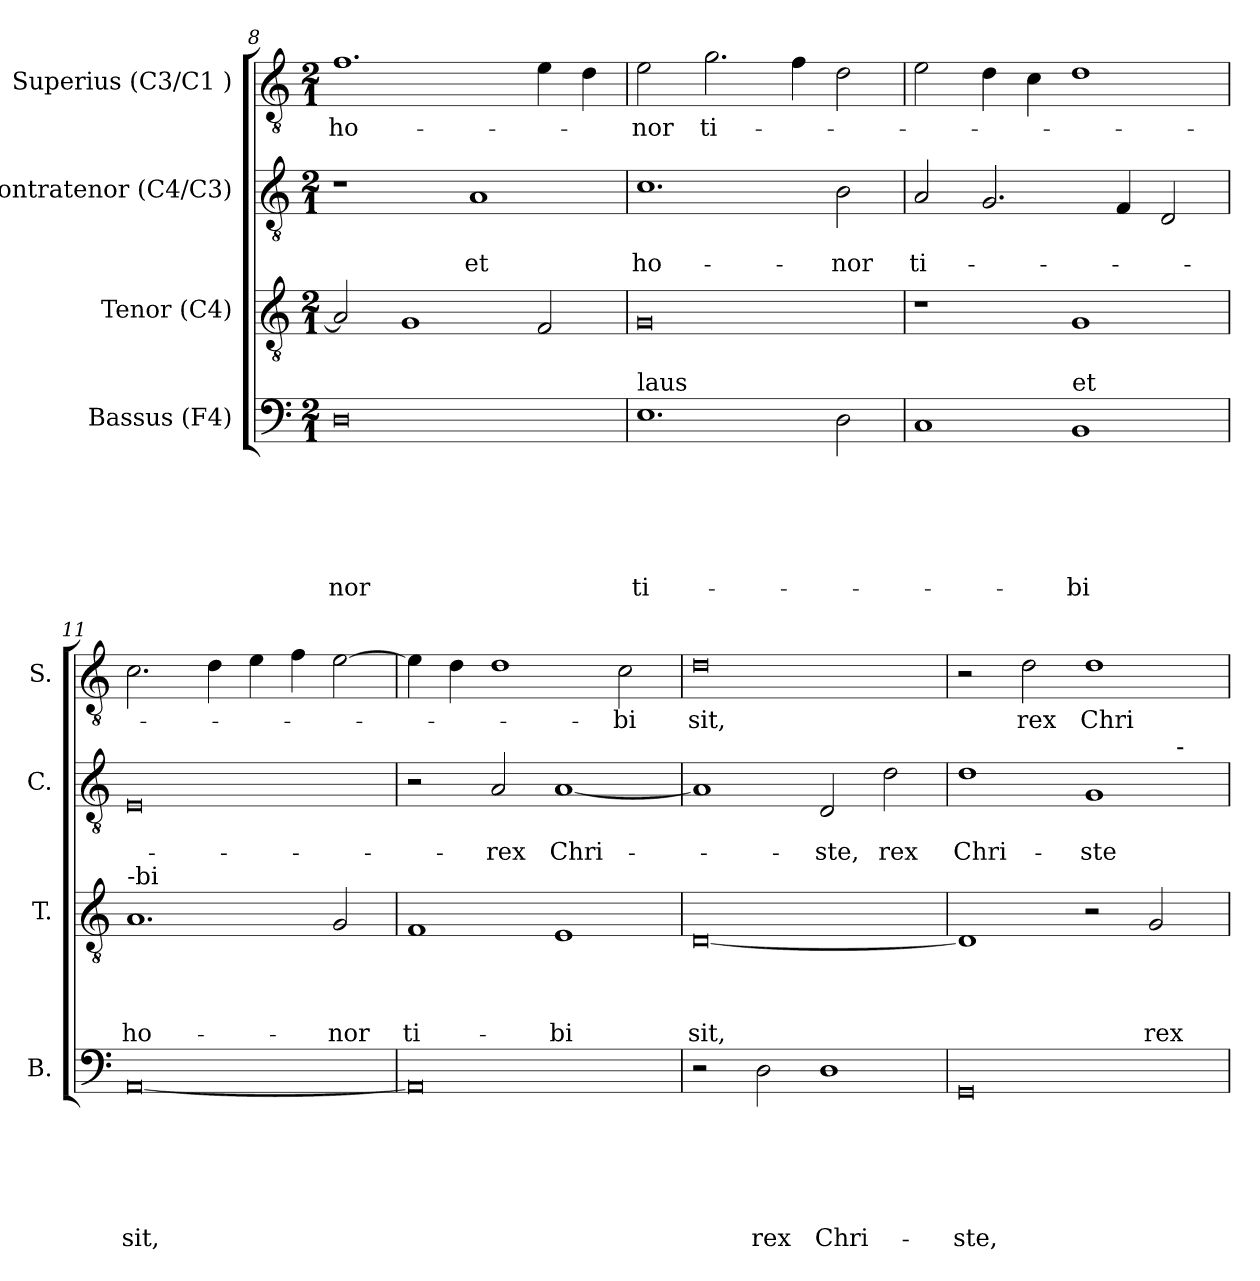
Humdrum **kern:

**kern	**text	**text	**text	**text	**text	**text	**kern	**text	**text	**text	**text	**kern	**text	**text	**kern	**text
*part4	*part4	*part4	*part4	*part4	*part4	*part4	*part3	*part3	*part3	*part3	*part3	*part2	*part2	*part2	*part1	*part1
*staff4	*staff4	*staff4	*staff4	*staff4	*staff4	*staff4	*staff3	*staff3	*staff3	*staff3	*staff3	*staff2	*staff2	*staff2	*staff1	*staff1
*I"Bassus (F4)	*	*	*	*	*	*	*I"Tenor (C4)	*	*	*	*	*I"Contratenor (C4/C3)	*	*	*I"Superius (C3/C1 )	*
*I'B.	*	*	*	*	*	*	*I'T.	*	*	*	*	*I'C.	*	*	*I'S.	*
*clefF4	*	*	*	*	*	*	*clefGv2	*	*	*	*	*clefGv2	*	*	*clefGv2	*
*k[]	*	*	*	*	*	*	*k[]	*	*	*	*	*k[]	*	*	*k[]	*
*C:	*	*	*	*	*	*	*C:	*	*	*	*	*C:	*	*	*C:	*
*M2/1	*	*	*	*	*	*	*M2/1	*	*	*	*	*M2/1	*	*	*M2/1	*
=8	=8	=8	=8	=8	=8	=8	=8	=8	=8	=8	=8	=8	=8	=8	=8	=8
!	!	!	!	!	!	!LO:LY:b	!	!	!	!	!	!	!	!	!	!LO:LY:b
0D	.	.	.	.	.	-nor	2A/]	.	.	.	.	1r	.	.	1.f	ho-
.	.	.	.	.	.	.	1G	.	.	.	.	.	.	.	.	.
!	!	!	!	!	!	!	!	!	!	!	!	!	!	!LO:LY:b	!	!
.	.	.	.	.	.	.	.	.	.	.	.	1A	.	et	.	.
.	.	.	.	.	.	.	2F/	.	.	.	.	.	.	.	4e\	.
.	.	.	.	.	.	.	.	.	.	.	.	.	.	.	4d\	.
=9	=9	=9	=9	=9	=9	=9	=9	=9	=9	=9	=9	=9	=9	=9	=9	=9
!LO:TX:a:t=laus	!	!	!	!	!	!	!	!	!	!	!	!	!	!	!	!
!	!	!	!	!	!	!LO:LY:b	!	!	!	!	!	!	!	!LO:LY:b	!	!LO:LY:b
1.E	.	.	.	.	.	ti-	0G	.	.	.	.	1.c	.	ho-	2e\	-nor
!	!	!	!	!	!	!	!	!	!	!	!	!	!	!	!	!LO:LY:b
.	.	.	.	.	.	.	.	.	.	.	.	.	.	.	2.g\	ti-
.	.	.	.	.	.	.	.	.	.	.	.	.	.	.	4f\	.
!	!	!	!	!	!	!	!	!	!	!	!	!	!	!LO:LY:b	!	!
2D\	.	.	.	.	.	.	.	.	.	.	.	2B\	.	-nor	2d\	.
=10	=10	=10	=10	=10	=10	=10	=10	=10	=10	=10	=10	=10	=10	=10	=10	=10
!	!	!	!	!	!	!	!	!	!	!	!	!	!	!LO:LY:b	!	!
1C	.	.	.	.	.	.	1r	.	.	.	.	2A/	.	ti-	2e\	.
.	.	.	.	.	.	.	.	.	.	.	.	2.G/	.	.	4d\	.
.	.	.	.	.	.	.	.	.	.	.	.	.	.	.	4c\	.
!LO:TX:a:t=et	!	!	!	!	!	!	!	!	!	!	!	!	!	!	!	!
!	!	!	!	!	!	!LO:LY:b	!	!	!	!	!	!	!	!	!	!
1BB	.	.	.	.	.	-bi	1G	.	.	.	.	.	.	.	1d	.
.	.	.	.	.	.	.	.	.	.	.	.	4F/	.	.	.	.
.	.	.	.	.	.	.	.	.	.	.	.	2D/	.	.	.	.
!!LO:LB:g=z
=11	=11	=11	=11	=11	=11	=11	=11	=11	=11	=11	=11	=11	=11	=11	=11	=11
!	!	!	!	!	!	!	!LO:TX:a:t=-bi	!	!	!	!	!	!	!	!	!
!	!	!	!	!	!	!LO:LY:b	!	!	!	!	!LO:LY:b	!	!	!	!	!
[<0AA	.	.	.	.	.	sit,	1.A	.	.	.	ho-	0E	.	.	2.c\	.
.	.	.	.	.	.	.	.	.	.	.	.	.	.	.	4d\	.
.	.	.	.	.	.	.	.	.	.	.	.	.	.	.	4e\	.
.	.	.	.	.	.	.	.	.	.	.	.	.	.	.	4f\	.
!	!	!	!	!	!	!	!	!	!	!	!LO:LY:b	!	!	!	!	!
.	.	.	.	.	.	.	2G/	.	.	.	-nor	.	.	.	[>2e\	.
=12	=12	=12	=12	=12	=12	=12	=12	=12	=12	=12	=12	=12	=12	=12	=12	=12
!	!	!	!	!	!	!	!	!	!	!	!LO:LY:b	!	!	!	!	!
0AA]	.	.	.	.	.	.	1F	.	.	.	ti-	2r	.	.	4e\]	.
.	.	.	.	.	.	.	.	.	.	.	.	.	.	.	4d\	.
!	!	!	!	!	!	!	!	!	!	!	!	!	!	!LO:LY:b	!	!
.	.	.	.	.	.	.	.	.	.	.	.	2A/	.	-rex	1d	.
!	!	!	!	!	!	!	!	!	!	!	!LO:LY:b	!	!	!LO:LY:b	!	!
.	.	.	.	.	.	.	1E	.	.	.	-bi	[<1A	.	Chri-	.	.
!	!	!	!	!	!	!	!	!	!	!	!	!	!	!	!	!LO:LY:b
.	.	.	.	.	.	.	.	.	.	.	.	.	.	.	2c\	-bi
=13	=13	=13	=13	=13	=13	=13	=13	=13	=13	=13	=13	=13	=13	=13	=13	=13
!	!	!	!	!	!	!	!	!	!	!	!LO:LY:b	!	!	!	!	!LO:LY:b
2r	.	.	.	.	.	.	[<0D	.	.	.	sit,	1A]	.	.	0d	sit,
!	!	!	!	!	!	!LO:LY:b	!	!	!	!	!	!	!	!	!	!
2D\	.	.	.	.	.	rex	.	.	.	.	.	.	.	.	.	.
!	!	!	!	!	!	!LO:LY:b	!	!	!	!	!	!	!	!LO:LY:b	!	!
1D	.	.	.	.	.	Chri-	.	.	.	.	.	2D/	.	-ste,	.	.
!	!	!	!	!	!	!	!	!	!	!	!	!	!	!LO:LY:b	!	!
.	.	.	.	.	.	.	.	.	.	.	.	2d\	.	rex	.	.
=14	=14	=14	=14	=14	=14	=14	=14	=14	=14	=14	=14	=14	=14	=14	=14	=14
!	!	!	!	!	!	!LO:LY:b	!	!	!	!	!	!	!	!LO:LY:b	!	!
*	*	*	*	*	*	*	*	*	*	*	*	*^	*	*	*	*
0GG	.	.	.	.	.	-ste,	1D]	.	.	.	.	1d	1ryy	.	Chri-	2r	.
!	!	!	!	!	!	!	!	!	!	!	!	!	!	!	!	!	!LO:LY:b
.	.	.	.	.	.	.	.	.	.	.	.	.	.	.	.	2d\	rex
!	!	!	!	!	!	!	!	!	!	!	!	!	!	!	!LO:LY:b	!	!LO:LY:b
.	.	.	.	.	.	.	2r	.	.	.	.	1G	2ryy	.	-ste	1d	Chri
!	!	!	!	!	!	!	!	!	!	!	!LO:LY:b	!	!	!	!	!	!
.	.	.	.	.	.	.	2G/	.	.	.	rex	.	8ryy	.	.	.	.
!	!	!	!	!	!	!	!	!	!	!	!	!	!LO:TX:a:t=-	!	!	!	!
.	.	.	.	.	.	.	.	.	.	.	.	.	4.ryy	.	.	.	.
*	*	*	*	*	*	*	*	*	*	*	*	*v	*v	*	*	*	*
=	=	=	=	=	=	=	=	=	=	=	=	=	=	=	=	=
*-	*-	*-	*-	*-	*-	*-	*-	*-	*-	*-	*-	*-	*-	*-	*-	*-
